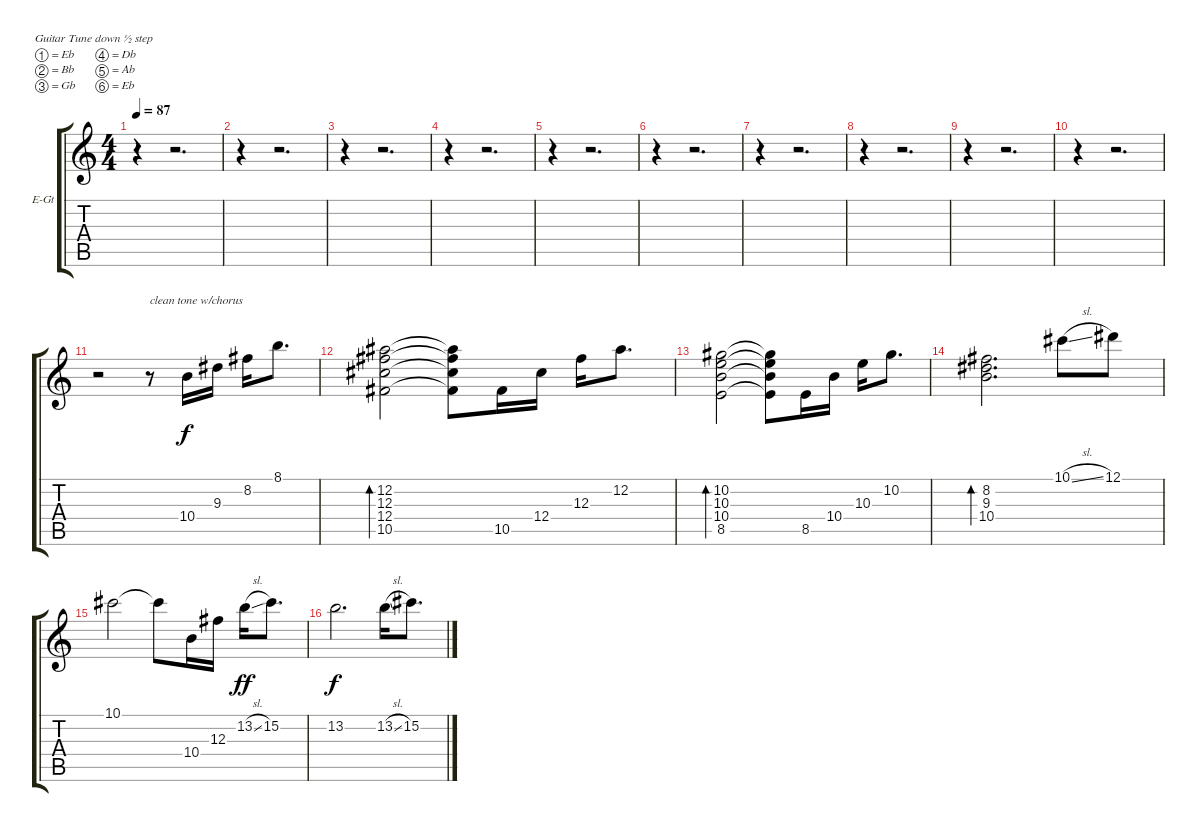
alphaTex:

\bracketExtendMode groupsimilarinstruments
\firstSystemTrackNameOrientation horizontal
\otherSystemsTrackNameOrientation horizontal
\track ("Slash (Clean Guitar)" "E-Gt") {instrument electricguitarclean}
\staff {score tabs}
\tuning (Eb4 Bb3 Gb3 Db3 Ab2 Eb2)
\ts (4 4)
\tempo 87
\clef g2
\ks c
r.4{dy f} r.2{d} |
r.4 r.2{d} |
r.4 r.2{d} |
r.4 r.2{d} |
r.4 r.2{d} |
r.4 r.2{d} |
r.4 r.2{d} |
r.4 r.2{d} |
r.4 r.2{d} |
r.4 r.2{d} |
r.2 r.8{txt "clean tone w/chorus"} 10.4.16 9.3.16 8.2.16 8.1.8{d} |
(12.2 12.3 12.4 10.5).2{bd 120} (12.2{t} 12.3{t} 12.4{t} 10.5{t}).8 10.5.16 12.4.16 12.3.16 12.2.8{d} |
(10.2 10.3 10.4 8.5).2{bd 60} (10.2{t} 10.3{t} 10.4{t} 8.5{t}).8 8.5.16 10.4.16 10.3.16 10.2.8{d} |
(8.2 9.3 10.4).2{d bd 120} 10.1{sl}.8 12.1.8 |
10.1.2 10.1{t}.8 10.4.16 12.3.16 13.2{sl}.16{dy ff} 15.2.8{d} |
13.2.2{d dy f} 13.2{sl}.16 15.2.8{d}
